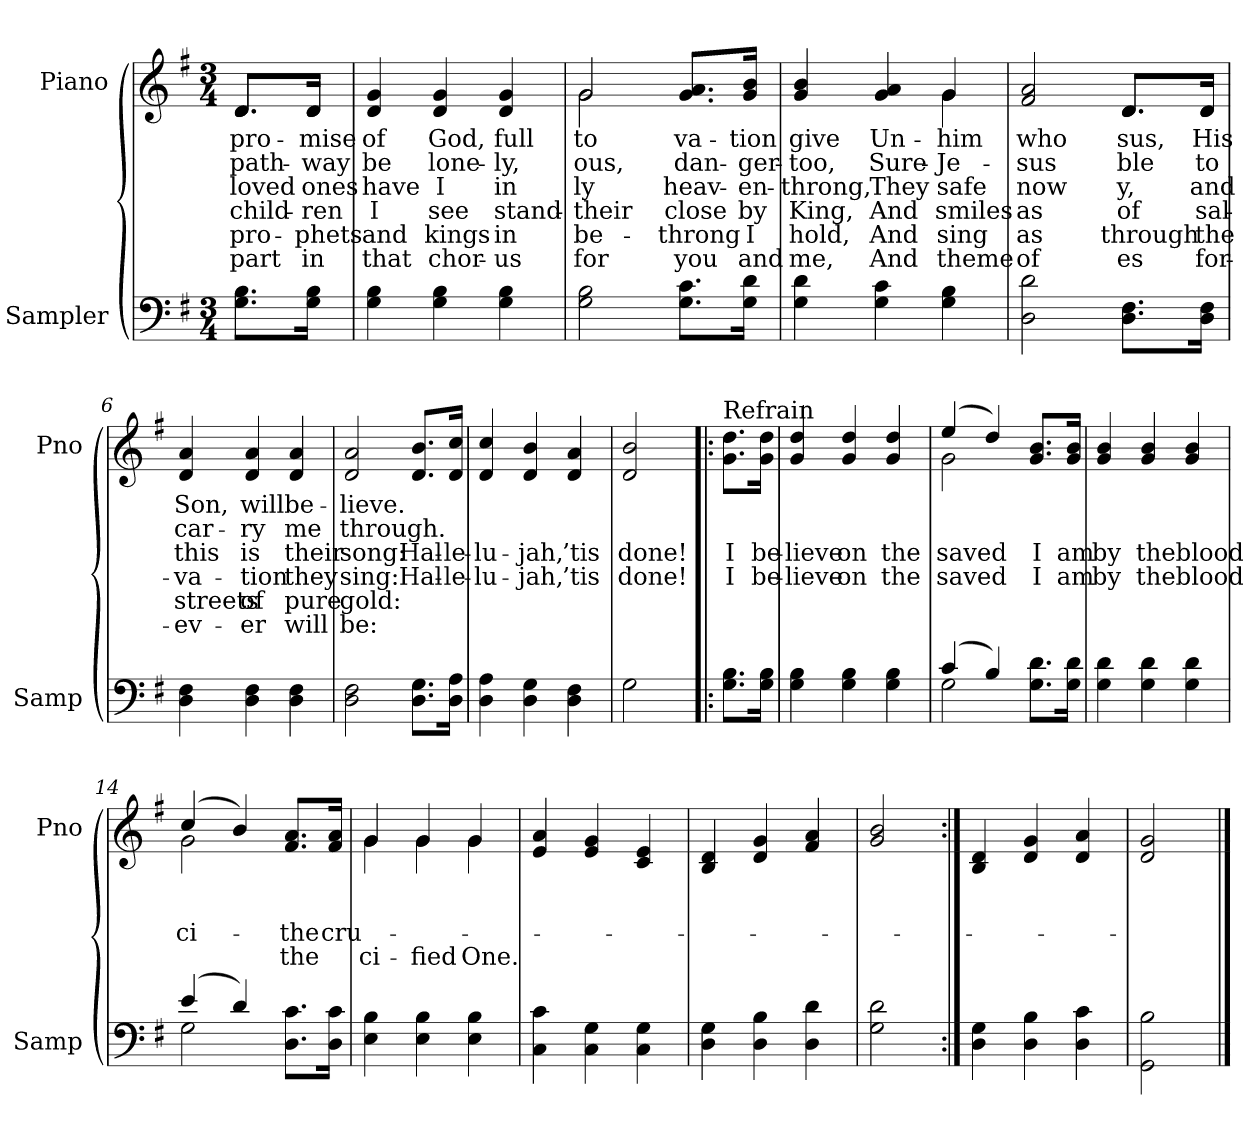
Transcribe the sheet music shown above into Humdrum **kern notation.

**kern	**kern	**text	**text	**text	**text	**text	**text
*part2	*part1	*part1	*part1	*part1	*part1	*part1	*part1
*staff2	*staff1	*staff1	*staff1	*staff1	*staff1	*staff1	*staff1
*I"Sampler	*I"Piano	*	*	*	*	*	*
*I'Samp	*I'Pno	*	*	*	*	*	*
*clefF4	*clefG2	*	*	*	*	*	*
*k[f#]	*k[f#]	*	*	*	*	*	*
*G:	*G:	*	*	*	*	*	*
*M3/4	*M3/4	*	*	*	*	*	*
=1	=1	=1	=1	=1	=1	=1	=1
*	*^	*	*	*	*	*	*
8.G\ 8.B\L	8.d/L	8.d/L	pro-	path-	loved	child-	pro-	part
16G\ 16B\Jk	16d/Jk	16d/Jk	-mise	-way	ones	-ren	-phets	in
*	*v	*v	*	*	*	*	*	*
=2	=2	=2	=2	=2	=2	=2	=2
4G\ 4B\	4d/ 4g/	of	be	have	I	and	that
4G\ 4B\	4d/ 4g/	God,	lone-	I	see	kings	chor-
4G\ 4B\	4d/ 4g/	full	-ly,	in	stand-	in	-us
=3	=3	=3	=3	=3	=3	=3	=3
*	*^	*	*	*	*	*	*
2G\ 2B\	2g/	2g	to	-ous,	-ly	their	be-	for
8.G\ 8.c\L	8.g/ 8.a/L	4ryy	-va-	dan-	heav-	close	throng	you
16G\ 16d\Jk	16g/ 16b/Jk	.	-tion	-ger-	-en-	by	I	and
=4	=4	=4	=4	=4	=4	=4	=4	=4
4G\ 4d\	4g/ 4b/	2ryy	give	too,	throng,	King,	-hold,	me,
4G\ 4c\	4g/ 4a/	.	Un-	Sure-	They	And	And	And
4G\ 4B\	4g/	4g	him	Je-	safe	smiles	sing	theme
=5	=5	=5	=5	=5	=5	=5	=5	=5
2D\ 2d\	2f#/ 2a/	2ryy	who	-sus	now	as	as	of
8.D\ 8.F#\L	8.d/L	8.d/L	-sus,	-ble	-y,	of	through	-es
16D\ 16F#\Jk	16d/Jk	16d/Jk	His	to	and	sal-	the	for-
*	*v	*v	*	*	*	*	*	*
=6	=6	=6	=6	=6	=6	=6	=6
4D\ 4F#\	4d/ 4a/	Son,	car-	this	-va-	streets	-ev-
4D\ 4F#\	4d/ 4a/	will	-ry	is	-tion	of	-er
4D\ 4F#\	4d/ 4a/	be-	me	their	they	pure	will
=7	=7	=7	=7	=7	=7	=7	=7
2D\ 2F#\	2d/ 2a/	-lieve.	through.	song:	sing:	gold:	be:
8.D\ 8.G\L	8.d/ 8.b/L	.	.	Hal-	Hal-	.	.
16D\ 16A\Jk	16d/ 16cc/Jk	.	.	-le-	-le-	.	.
=8	=8	=8	=8	=8	=8	=8	=8
4D\ 4A\	4d/ 4cc/	.	.	-lu-	-lu-	.	.
4D\ 4G\	4d/ 4b/	.	.	-jah,	-jah,	.	.
4D\ 4F#\	4d/ 4a/	.	.	’tis	’tis	.	.
=9	=9	=9	=9	=9	=9	=9	=9
2G	2d/ 2b/	.	.	done!	done!	.	.
=10!|:	=10!|:	=10!|:	=10!|:	=10!|:	=10!|:	=10!|:	=10!|:
!	!LO:TX:t=Refrain	!	!	!	!	!	!
8.G\ 8.B\L	8.g\ 8.dd\L	.	.	I	I	.	.
16G\ 16B\Jk	16g\ 16dd\Jk	.	.	be-	be-	.	.
=11	=11	=11	=11	=11	=11	=11	=11
4G\ 4B\	4g/ 4dd/	.	.	-lieve	-lieve	.	.
4G\ 4B\	4g/ 4dd/	.	.	on	on	.	.
4G\ 4B\	4g/ 4dd/	.	.	the	the	.	.
=12	=12	=12	=12	=12	=12	=12	=12
*^	*^	*	*	*	*	*	*
(4c/	2G	(4ee/	2g	.	.	saved	saved	.	.
4B/)	.	4dd/)	.	.	.	.	.	.	.
8.G\ 8.d\L	4ryy	8.g/ 8.b/L	4ryy	.	.	I	I	.	.
16G\ 16d\Jk	.	16g/ 16b/Jk	.	.	.	am	am	.	.
*v	*v	*	*	*	*	*	*	*	*
*	*v	*v	*	*	*	*	*	*
=13	=13	=13	=13	=13	=13	=13	=13
4G\ 4d\	4g/ 4b/	.	.	by	by	.	.
4G\ 4d\	4g/ 4b/	.	.	the	the	.	.
4G\ 4d\	4g/ 4b/	.	.	blood	blood	.	.
=14	=14	=14	=14	=14	=14	=14	=14
*^	*^	*	*	*	*	*	*
(4e/	2G	(4cc/	2g	.	.	-ci-	.	.	.
4d/)	.	4b/)	.	.	.	.	.	.	.
8.D\ 8.c\L	4ryy	8.f#/ 8.a/L	4ryy	.	.	the	the	.	.
16D\ 16c\Jk	.	16f#/ 16a/Jk	.	.	.	cru-	.	.	.
*v	*v	*	*	*	*	*	*	*	*
=15	=15	=15	=15	=15	=15	=15	=15	=15
4E\ 4B\	4g/	4g	.	.	.	-ci-	.	.
4E\ 4B\	4g/	4g	.	.	.	-fied	.	.
4E\ 4B\	4g/	4g	.	.	.	One.	.	.
*	*v	*v	*	*	*	*	*	*
=16	=16	=16	=16	=16	=16	=16	=16
4C\ 4c\	4e/ 4a/	.	.	.	.	.	.
4C\ 4G\	4e/ 4g/	.	.	.	.	.	.
4C\ 4G\	4c/ 4e/	.	.	.	.	.	.
=17	=17	=17	=17	=17	=17	=17	=17
4D\ 4G\	4B/ 4d/	.	.	.	.	.	.
4D\ 4B\	4d/ 4g/	.	.	.	.	.	.
4D\ 4d\	4f#/ 4a/	.	.	.	.	.	.
=18	=18	=18	=18	=18	=18	=18	=18
2G\ 2d\	2g/ 2b/	.	.	.	.	.	.
=19:|!	=19:|!	=19:|!	=19:|!	=19:|!	=19:|!	=19:|!	=19:|!
4D\ 4G\	4B/ 4d/	.	.	.	.	.	.
4D\ 4B\	4d/ 4g/	.	.	.	.	.	.
4D\ 4c\	4d/ 4a/	.	.	.	.	.	.
=20	=20	=20	=20	=20	=20	=20	=20
2GG\ 2B\	2d/ 2g/	.	.	.	.	.	.
==	==	==	==	==	==	==	==
*-	*-	*-	*-	*-	*-	*-	*-
